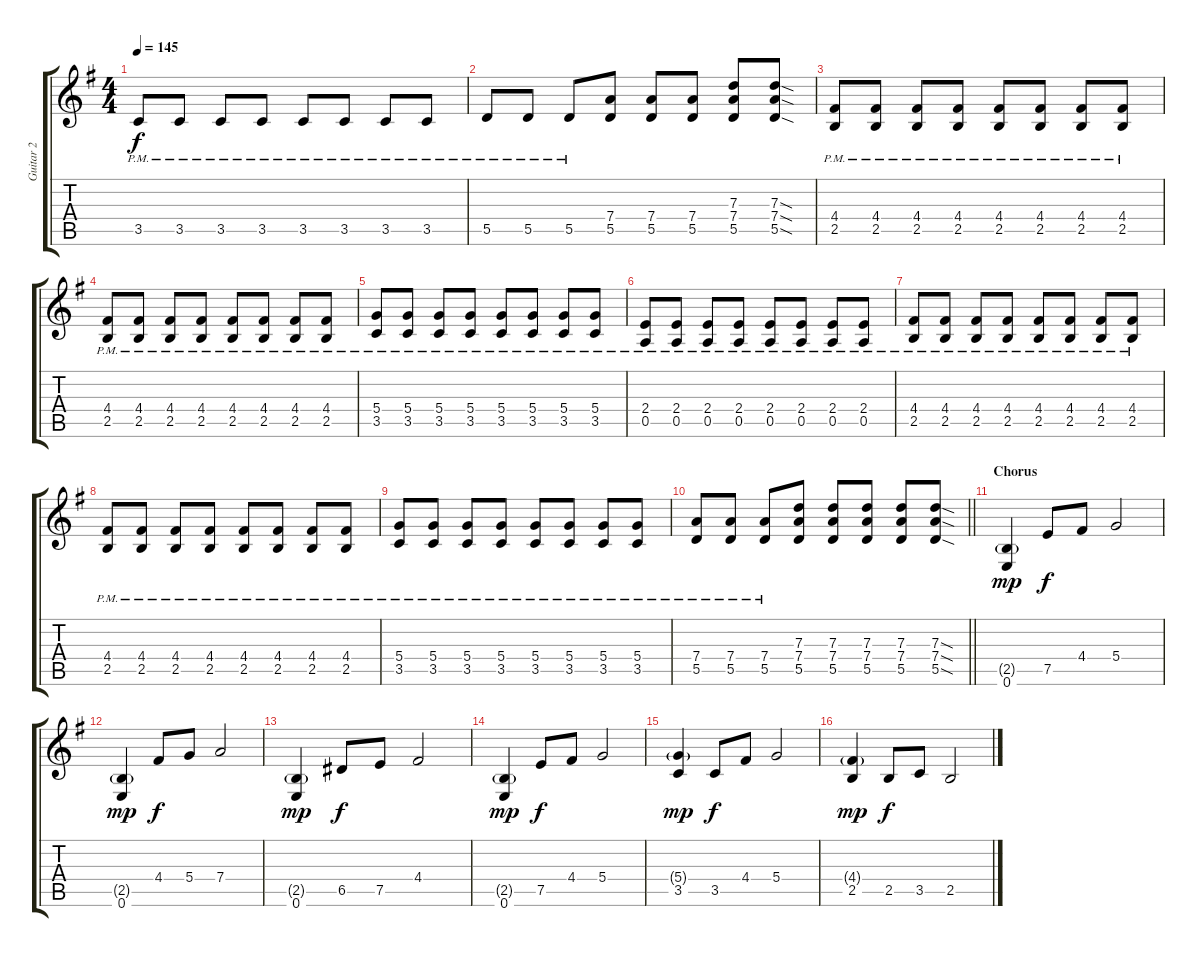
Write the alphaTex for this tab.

\track ("Guitar 2" "Guitar 2") {instrument distortionguitar}
\staff {score tabs}
\tuning (E4 B3 G3 D3 A2 E2) {hide}
\ts (4 4)
\tempo 145
\clef g2
\ks eminor
3.5{pm}.8{dy f} 3.5{pm}.8 3.5{pm}.8 3.5{pm}.8 3.5{pm}.8 3.5{pm}.8 3.5{pm}.8 3.5{pm}.8 |
5.5{pm}.8 5.5{pm}.8 5.5{pm}.8 (7.4 5.5).8 (7.4 5.5).8 (7.4 5.5).8 (7.3 7.4 5.5).8 (7.3{sod} 7.4{sod} 5.5{sod}).8 |
(4.4{pm} 2.5{pm}).8 (4.4{pm} 2.5{pm}).8 (4.4{pm} 2.5{pm}).8 (4.4{pm} 2.5{pm}).8 (4.4{pm} 2.5{pm}).8 (4.4{pm} 2.5{pm}).8 (4.4{pm} 2.5{pm}).8 (4.4{pm} 2.5{pm}).8 |
(4.4{pm} 2.5{pm}).8 (4.4{pm} 2.5{pm}).8 (4.4{pm} 2.5{pm}).8 (4.4{pm} 2.5{pm}).8 (4.4{pm} 2.5{pm}).8 (4.4{pm} 2.5{pm}).8 (4.4{pm} 2.5{pm}).8 (4.4{pm} 2.5{pm}).8 |
(5.4{pm} 3.5{pm}).8 (5.4{pm} 3.5{pm}).8 (5.4{pm} 3.5{pm}).8 (5.4{pm} 3.5{pm}).8 (5.4{pm} 3.5{pm}).8 (5.4{pm} 3.5{pm}).8 (5.4{pm} 3.5{pm}).8 (5.4{pm} 3.5{pm}).8 |
(2.4{pm} 0.5{pm}).8 (2.4{pm} 0.5{pm}).8 (2.4{pm} 0.5{pm}).8 (2.4{pm} 0.5{pm}).8 (2.4{pm} 0.5{pm}).8 (2.4{pm} 0.5{pm}).8 (2.4{pm} 0.5{pm}).8 (2.4{pm} 0.5{pm}).8 |
(4.4{pm} 2.5{pm}).8 (4.4{pm} 2.5{pm}).8 (4.4{pm} 2.5{pm}).8 (4.4{pm} 2.5{pm}).8 (4.4{pm} 2.5{pm}).8 (4.4{pm} 2.5{pm}).8 (4.4{pm} 2.5{pm}).8 (4.4{pm} 2.5{pm}).8 |
(4.4{pm} 2.5{pm}).8 (4.4{pm} 2.5{pm}).8 (4.4{pm} 2.5{pm}).8 (4.4{pm} 2.5{pm}).8 (4.4{pm} 2.5{pm}).8 (4.4{pm} 2.5{pm}).8 (4.4{pm} 2.5{pm}).8 (4.4{pm} 2.5{pm}).8 |
(5.4{pm} 3.5{pm}).8 (5.4{pm} 3.5{pm}).8 (5.4{pm} 3.5{pm}).8 (5.4{pm} 3.5{pm}).8 (5.4{pm} 3.5{pm}).8 (5.4{pm} 3.5{pm}).8 (5.4{pm} 3.5{pm}).8 (5.4{pm} 3.5{pm}).8 |
\barLineRight lightlight
(7.4{pm} 5.5{pm}).8 (7.4{pm} 5.5{pm}).8 (7.4{pm} 5.5{pm}).8 (7.3 7.4 5.5).8 (7.3 7.4 5.5).8 (7.3 7.4 5.5).8 (7.3 7.4 5.5).8 (7.3{sod} 7.4{sod} 5.5{sod}).8 |
\section ("" "Chorus")
(2.5{g} 0.6).4{dy mp} 7.5.8{dy f} 4.4.8 5.4.2 |
(2.5{g} 0.6).4{dy mp} 4.4.8{dy f} 5.4.8 7.4.2 |
(2.5{g} 0.6).4{dy mp} 6.5.8{dy f} 7.5.8 4.4.2 |
(2.5{g} 0.6).4{dy mp} 7.5.8{dy f} 4.4.8 5.4.2 |
(5.4{g} 3.5).4{dy mp} 3.5.8{dy f} 4.4.8 5.4.2 |
(4.4{g} 2.5).4{dy mp} 2.5.8{dy f} 3.5.8 2.5.2
